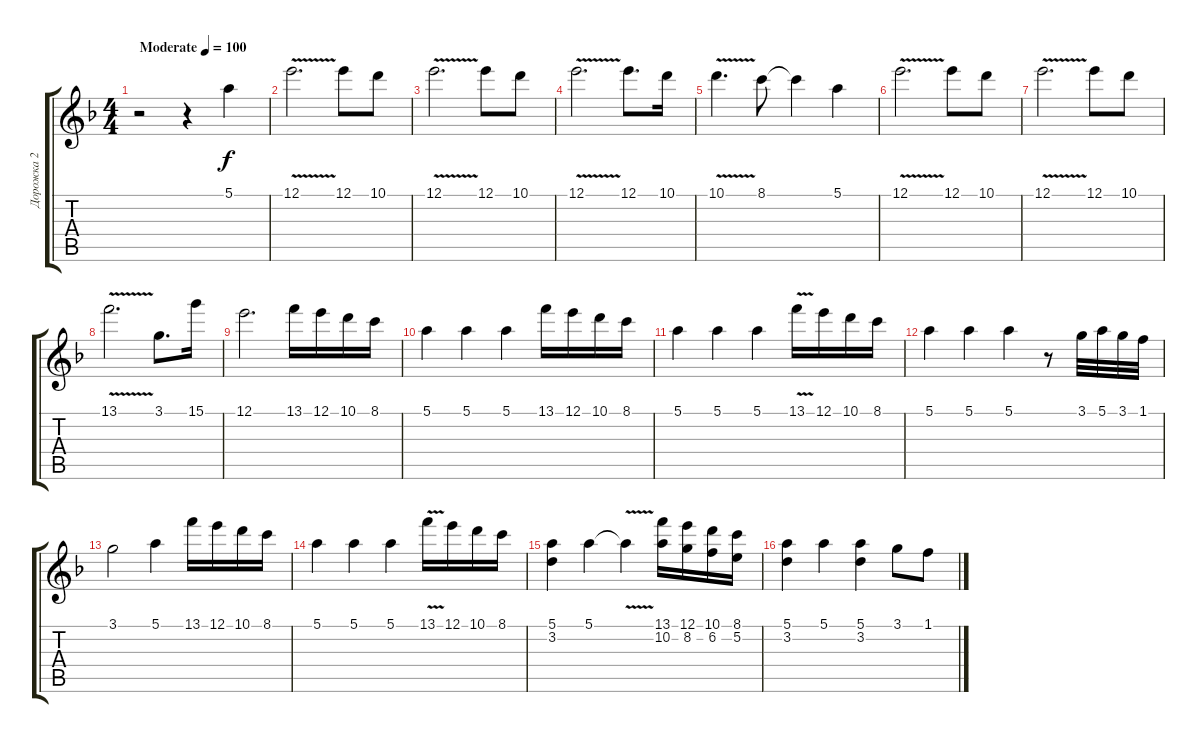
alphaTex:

\track ("Дорожка 2" "Дорожка 2") {instrument acousticguitarsteel}
\staff {score tabs}
\tuning (E4 B3 G3 D3 A2 E2) {hide}
\ts (4 4)
\tempo (100 "Moderate")
\clef g2
\ks f
r.2{dy f instrument acousticguitarsteel} r.4 5.1.4 |
12.1{v}.2{d} 12.1.8 10.1.8 |
12.1{v}.2{d} 12.1.8 10.1.8 |
12.1{v}.2{d} 12.1.8{d} 10.1.16 |
10.1{v}.4{d} 8.1.8 8.1{t}.4 5.1.4 |
12.1{v}.2{d} 12.1.8 10.1.8 |
12.1{v}.2{d} 12.1.8 10.1.8 |
13.1{v}.2{d} 3.1.8{d} 15.1.16 |
12.1.2{d} 13.1.16 12.1.16 10.1.16 8.1.16 |
5.1.4 5.1.4 5.1.4 13.1.16 12.1.16 10.1.16 8.1.16 |
5.1.4 5.1.4 5.1.4 13.1{v}.16 12.1.16 10.1.16 8.1.16 |
5.1.4 5.1.4 5.1.4 r.8 3.1.32 5.1.32 3.1.32 1.1.32 |
3.1.2 5.1.4 13.1.16 12.1.16 10.1.16 8.1.16 |
5.1.4 5.1.4 5.1.4 13.1{v}.16 12.1.16 10.1.16 8.1.16 |
(5.1 3.2).4 5.1.4 5.1{v t}.4 (13.1 10.2).16 (12.1 8.2).16 (10.1 6.2).16 (8.1 5.2).16 |
(5.1 3.2).4 5.1.4 (5.1 3.2).4 3.1.8 1.1.8
